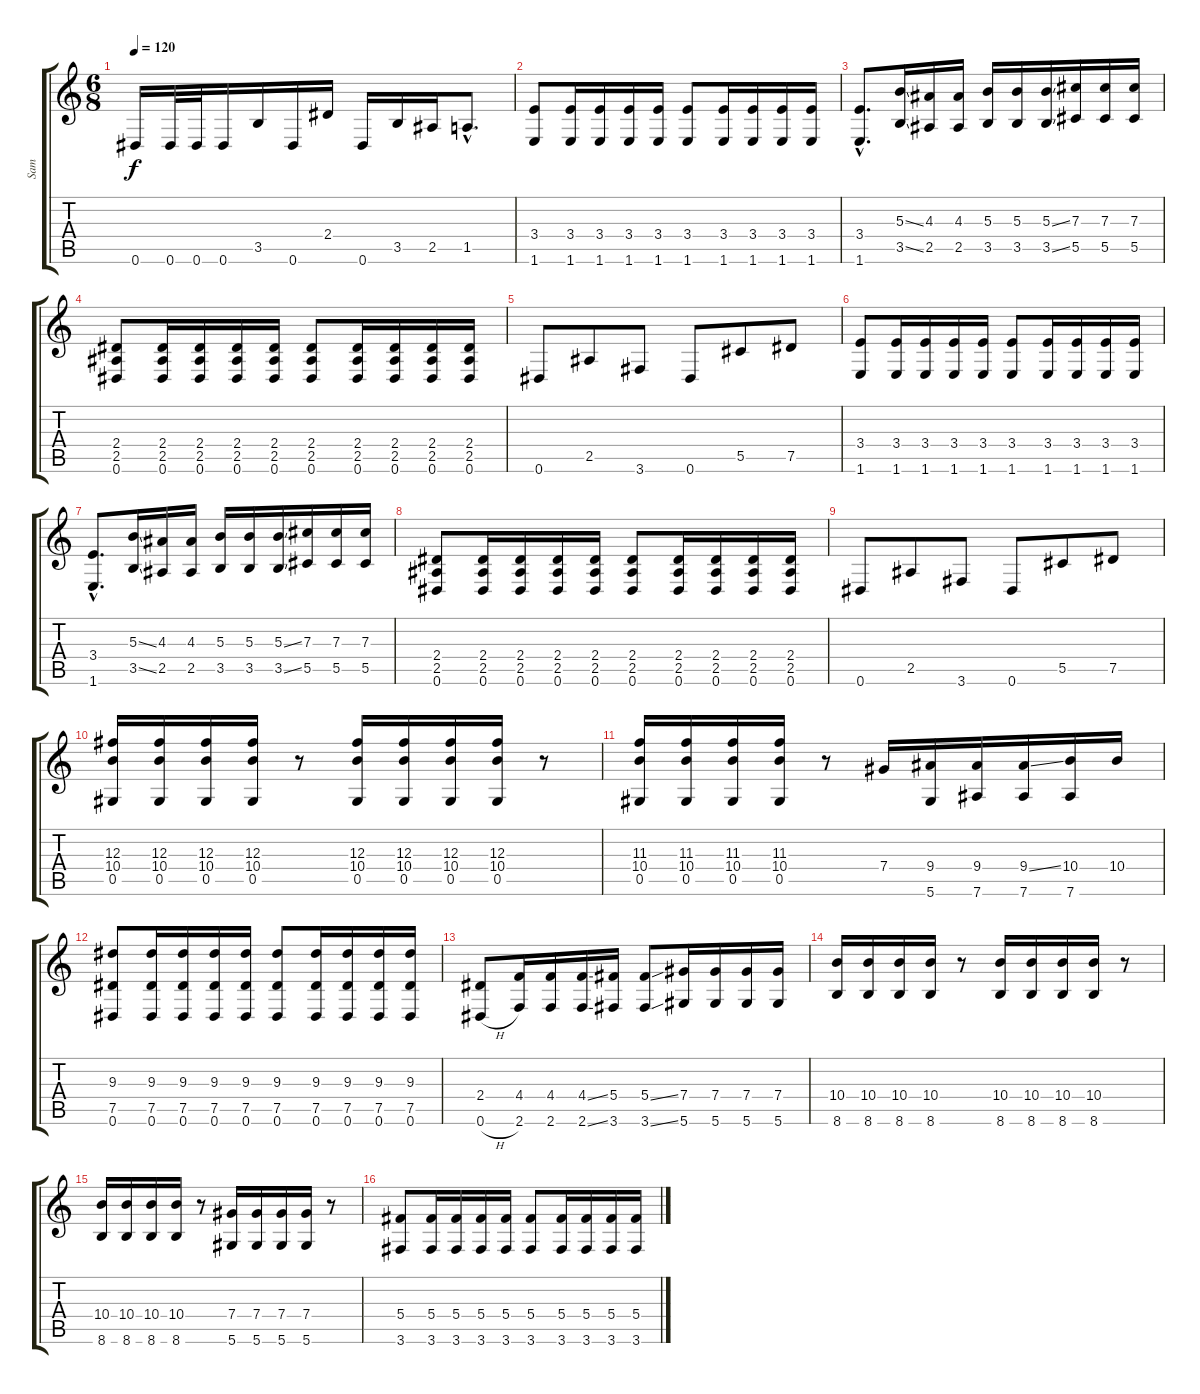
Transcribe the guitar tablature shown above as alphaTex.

\track ("Sam" "Sam") {instrument distortionguitar}
\staff {score tabs}
\tuning (Eb4 Bb3 Gb3 Db3 Ab2 Eb2) {hide}
\ts (6 8)
\tempo 120
\clef g2
\ks c
0.6.16{dy f} 0.6.32 0.6.32 0.6.16 3.5.16 0.6.16 2.4.16 0.6.16 3.5.16 2.5.16 1.5{hac}.8{d} |
(3.4 1.6).8 (3.4 1.6).16 (3.4 1.6).16 (3.4 1.6).16 (3.4 1.6).16 (3.4 1.6).8 (3.4 1.6).16 (3.4 1.6).16 (3.4 1.6).16 (3.4 1.6).16 |
(3.4{hac} 1.6{hac}).8{d} (5.3{ss} 3.5{ss}).16 (4.3 2.5).16 (4.3 2.5).16 (5.3 3.5).16 (5.3 3.5).16 (5.3{ss} 3.5{ss}).16 (7.3 5.5).16 (7.3 5.5).16 (7.3 5.5).16 |
(2.4 2.5 0.6).8 (2.4 2.5 0.6).16 (2.4 2.5 0.6).16 (2.4 2.5 0.6).16 (2.4 2.5 0.6).16 (2.4 2.5 0.6).8 (2.4 2.5 0.6).16 (2.4 2.5 0.6).16 (2.4 2.5 0.6).16 (2.4 2.5 0.6).16 |
0.6.8 2.5.8 3.6.8 0.6.8 5.5.8 7.5.8 |
(3.4 1.6).8 (3.4 1.6).16 (3.4 1.6).16 (3.4 1.6).16 (3.4 1.6).16 (3.4 1.6).8 (3.4 1.6).16 (3.4 1.6).16 (3.4 1.6).16 (3.4 1.6).16 |
(3.4{hac} 1.6{hac}).8{d} (5.3{ss} 3.5{ss}).16 (4.3 2.5).16 (4.3 2.5).16 (5.3 3.5).16 (5.3 3.5).16 (5.3{ss} 3.5{ss}).16 (7.3 5.5).16 (7.3 5.5).16 (7.3 5.5).16 |
(2.4 2.5 0.6).8 (2.4 2.5 0.6).16 (2.4 2.5 0.6).16 (2.4 2.5 0.6).16 (2.4 2.5 0.6).16 (2.4 2.5 0.6).8 (2.4 2.5 0.6).16 (2.4 2.5 0.6).16 (2.4 2.5 0.6).16 (2.4 2.5 0.6).16 |
0.6.8 2.5.8 3.6.8 0.6.8 5.5.8 7.5.8 |
(12.3 10.4 0.5).16 (12.3 10.4 0.5).16 (12.3 10.4 0.5).16 (12.3 10.4 0.5).16 r.8 (12.3 10.4 0.5).16 (12.3 10.4 0.5).16 (12.3 10.4 0.5).16 (12.3 10.4 0.5).16 r.8 |
(11.3 10.4 0.5).16 (11.3 10.4 0.5).16 (11.3 10.4 0.5).16 (11.3 10.4 0.5).16 r.8 7.4.16 (9.4 5.6).16 (9.4 7.6).16 (9.4{ss} 7.6).16 (10.4 7.6).16 10.4.16 |
(9.3 7.5 0.6).8 (9.3 7.5 0.6).16 (9.3 7.5 0.6).16 (9.3 7.5 0.6).16 (9.3 7.5 0.6).16 (9.3 7.5 0.6).8 (9.3 7.5 0.6).16 (9.3 7.5 0.6).16 (9.3 7.5 0.6).16 (9.3 7.5 0.6).16 |
(2.4 0.6{h}).8 (4.4 2.6).16 (4.4 2.6).16 (4.4{ss} 2.6{ss}).16 (5.4 3.6).16 (5.4{ss} 3.6{ss}).8 (7.4 5.6).16 (7.4 5.6).16 (7.4 5.6).16 (7.4 5.6).16 |
(10.4 8.6).16 (10.4 8.6).16 (10.4 8.6).16 (10.4 8.6).16 r.8 (10.4 8.6).16 (10.4 8.6).16 (10.4 8.6).16 (10.4 8.6).16 r.8 |
(10.4 8.6).16 (10.4 8.6).16 (10.4 8.6).16 (10.4 8.6).16 r.8 (7.4 5.6).16 (7.4 5.6).16 (7.4 5.6).16 (7.4 5.6).16 r.8 |
(5.4 3.6).8 (5.4 3.6).16 (5.4 3.6).16 (5.4 3.6).16 (5.4 3.6).16 (5.4 3.6).8 (5.4 3.6).16 (5.4 3.6).16 (5.4 3.6).16 (5.4 3.6).16
